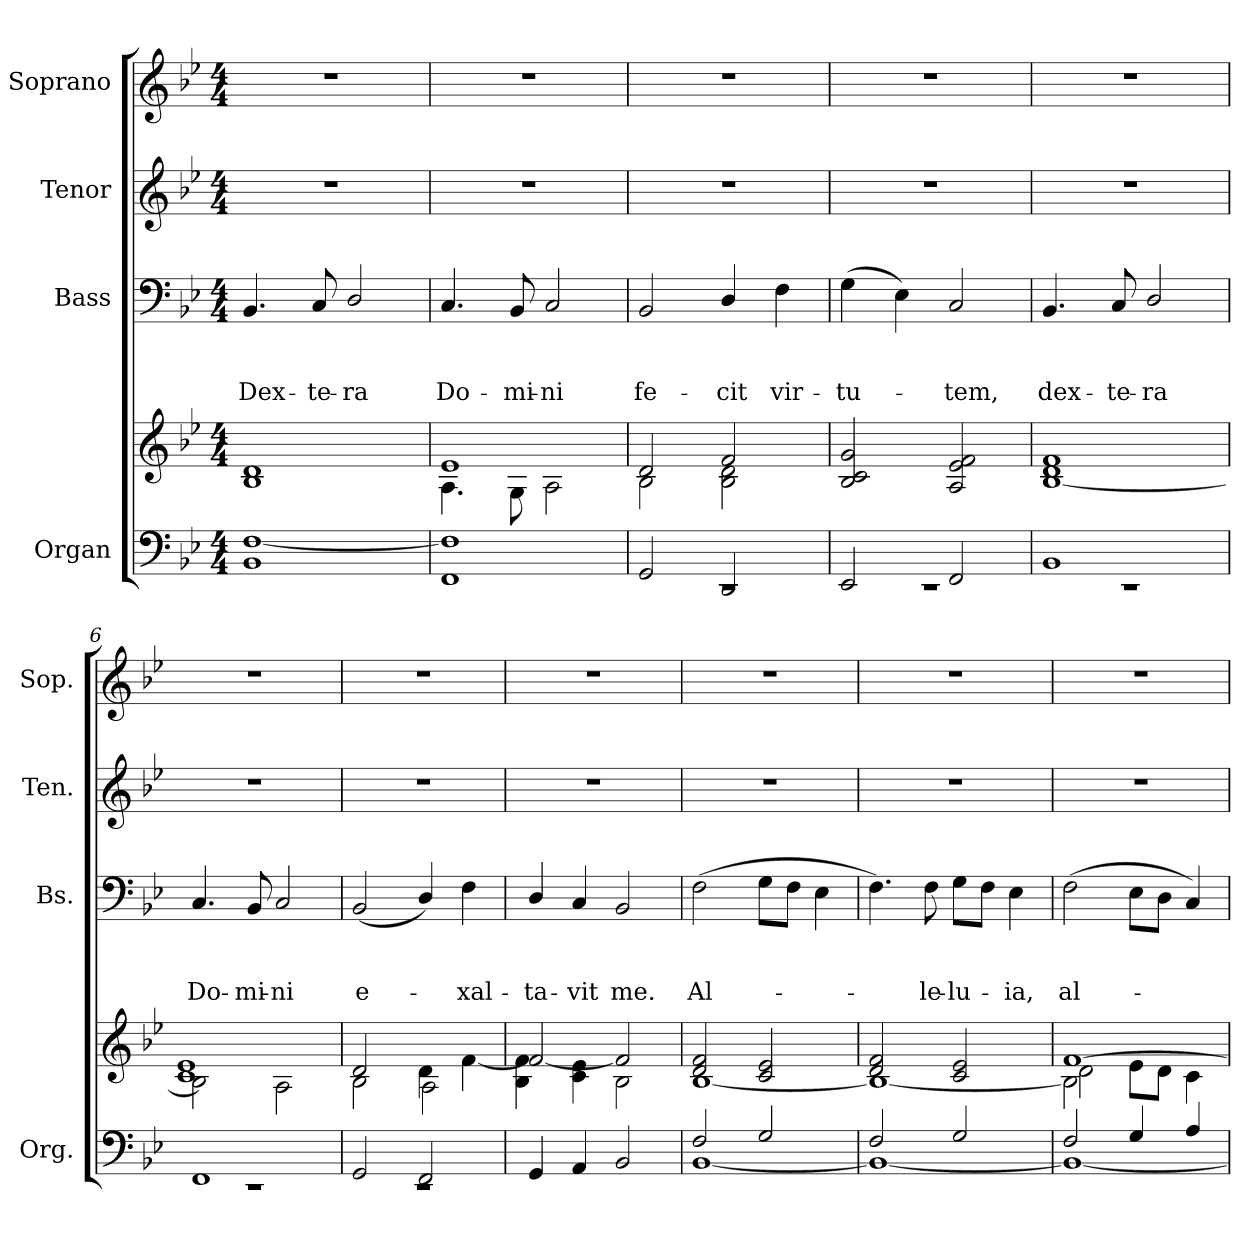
**kern	**kern	**kern	**text	**text	**text	**kern	**kern
*part4	*part4	*part3	*part3	*part3	*part3	*part2	*part1
*staff5	*staff4	*staff3	*staff3	*staff3	*staff3	*staff2	*staff1
*I"Organ	*	*I"Bass	*	*	*	*I"Tenor	*I"Soprano
*I'Org.	*	*I'Bs.	*	*	*	*I'Ten.	*I'Sop.
*clefF4	*clefG2	*clefF4	*	*	*	*clefG2	*clefG2
*	*	*	*	*	*	*ITrd7c12	*
*k[b-e-]	*k[b-e-]	*k[b-e-]	*	*	*	*k[b-e-]	*k[b-e-]
*B-:	*B-:	*B-:	*	*	*	*B-:	*B-:
*M4/4	*M4/4	*M4/4	*	*	*	*M4/4	*M4/4
=1	=1	=1	=1	=1	=1	=1	=1
*^	*^	*	*	*	*	*	*
*	*^	*	*^	*	*	*	*	*	*
!	!	!	!	!	!	!	!	!	!LO:LY:b	!	!
1BB-	[>1F	1ryy	1ryy	1ryy	1B- 1d	4.BB-/	.	.	Dex-	1r	1r
!	!	!	!	!	!	!	!	!	!LO:LY:b	!	!
.	.	.	.	.	.	8C/	.	.	-te-	.	.
!	!	!	!	!	!	!	!	!	!LO:LY:b	!	!
.	.	.	.	.	.	2D/	.	.	-ra	.	.
=2	=2	=2	=2	=2	=2	=2	=2	=2	=2	=2	=2
!	!	!	!	!	!	!	!	!	!LO:LY:b	!	!
1FF	1F]	1ryy	1ryy	4.A\	1e-	4.C/	.	.	Do-	1r	1r
!	!	!	!	!	!	!	!	!	!LO:LY:b	!	!
.	.	.	.	8G\	.	8BB-/	.	.	-mi-	.	.
!	!	!	!	!	!	!	!	!	!LO:LY:b	!	!
.	.	.	.	2A\	.	2C/	.	.	-ni	.	.
=3	=3	=3	=3	=3	=3	=3	=3	=3	=3	=3	=3
!	!	!	!	!	!	!	!	!	!LO:LY:b	!	!
2GG/	1rEE	1ryy	1ryy	2B-\	2d/	2BB-/	.	.	fe-	1r	1r
!	!	!	!	!	!	!	!	!	!LO:LY:b	!	!
2DD/	.	.	.	2B-\ 2d\	2f/	4D/	.	.	-cit	.	.
!	!	!	!	!	!	!	!	!	!LO:LY:b	!	!
.	.	.	.	.	.	4F\	.	.	vir-	.	.
=4	=4	=4	=4	=4	=4	=4	=4	=4	=4	=4	=4
!	!	!	!	!	!	!	!	!	!LO:LY:b	!	!
2EE-/	1rEE	1ryy	1ryy	1ryy	2B-/ 2c/ 2g/	(>4G\	.	.	-tu-	1r	1r
.	.	.	.	.	.	4E-\)	.	.	.	.	.
!	!	!	!	!	!	!	!	!	!LO:LY:b	!	!
2FF/	.	.	.	.	2A/ 2e-/ 2f/	2C/	.	.	-tem,	.	.
=5	=5	=5	=5	=5	=5	=5	=5	=5	=5	=5	=5
!	!	!	!	!	!	!	!	!	!LO:LY:b	!	!
1BB-	1rEE	1ryy	1ryy	[<1B-	1d 1f	4.BB-/	.	.	dex-	1r	1r
!	!	!	!	!	!	!	!	!	!LO:LY:b	!	!
.	.	.	.	.	.	8C/	.	.	-te-	.	.
!	!	!	!	!	!	!	!	!	!LO:LY:b	!	!
.	.	.	.	.	.	2D/	.	.	-ra	.	.
=6	=6	=6	=6	=6	=6	=6	=6	=6	=6	=6	=6
!	!	!	!	!	!	!	!	!	!LO:LY:b	!	!
1FF	1rEE	1ryy	1ryy	2B-\]	1c 1e-	4.C/	.	.	Do-	1r	1r
!	!	!	!	!	!	!	!	!	!LO:LY:b	!	!
.	.	.	.	.	.	8BB-/	.	.	-mi-	.	.
!	!	!	!	!	!	!	!	!	!LO:LY:b	!	!
.	.	.	.	2A\	.	2C/	.	.	-ni	.	.
=7	=7	=7	=7	=7	=7	=7	=7	=7	=7	=7	=7
!	!	!	!	!	!	!	!	!	!LO:LY:b	!	!
2GG/	1rEE	1ryy	1ryy	2B-\	2d/	(<2BB-/	.	.	e-	1r	1r
2FF/	.	.	.	4d\	2A\	4D/)	.	.	.	.	.
!	!	!	!	!	!	!	!	!	!LO:LY:b	!	!
.	.	.	.	[<4f\	.	4F\	.	.	-xal-	.	.
!!LO:LB:g=z
=8	=8	=8	=8	=8	=8	=8	=8	=8	=8	=8	=8
!	!	!	!	!	!	!	!	!	!LO:LY:b	!	!
4GG/	1ryy	1ryy	1ryy	2f/_	4B-\ 4f\	4D/	.	.	-ta-	1r	1r
!	!	!	!	!	!	!	!	!	!LO:LY:b	!	!
4AA/	.	.	.	.	4c\ 4e-\	4C/	.	.	-vit	.	.
!	!	!	!	!	!	!	!	!	!LO:LY:b	!	!
2BB-/	.	.	.	2f/]	2B-\	2BB-/	.	.	me.	.	.
=9	=9	=9	=9	=9	=9	=9	=9	=9	=9	=9	=9
!	!	!	!	!	!	!	!	!	!LO:LY:b	!	!
2F/	[<1BB-	1ryy	1ryy	[<1B-	2d/ 2f/	(>2F\	.	.	Al-	1r	1r
2G/	.	.	.	.	2c/ 2e-/	8G\L	.	.	.	.	.
.	.	.	.	.	.	8F\J	.	.	.	.	.
.	.	.	.	.	.	4E-\	.	.	.	.	.
=10	=10	=10	=10	=10	=10	=10	=10	=10	=10	=10	=10
2F/	1BB-_	1ryy	1ryy	1B-_	2d/ 2f/	4.F\)	.	.	.	1r	1r
!	!	!	!	!	!	!	!	!	!LO:LY:b	!	!
.	.	.	.	.	.	8F\	.	.	-le-	.	.
!	!	!	!	!	!	!	!	!	!LO:LY:b	!	!
2G/	.	.	.	.	2c/ 2e-/	8G\L	.	.	-lu-	.	.
.	.	.	.	.	.	8F\J	.	.	.	.	.
!	!	!	!	!	!	!	!	!	!LO:LY:b	!	!
.	.	.	.	.	.	4E-\	.	.	-ia,	.	.
=11	=11	=11	=11	=11	=11	=11	=11	=11	=11	=11	=11
!	!	!	!	!	!	!	!	!	!LO:LY:b	!	!
2F/	1BB-_	1ryy	[>1f	2B-\]	2d\	(>2F\	.	.	al-	1r	1r
4G/	.	.	.	2ryy	8e-\L	8E-\L	.	.	.	.	.
.	.	.	.	.	8d\J	8D\J	.	.	.	.	.
4A/	.	.	.	.	4c\	4C/)	.	.	.	.	.
*v	*v	*v	*	*	*	*	*	*	*	*	*
*	*v	*v	*v	*	*	*	*	*	*
=	=	=	=	=	=	=	=
*-	*-	*-	*-	*-	*-	*-	*-
